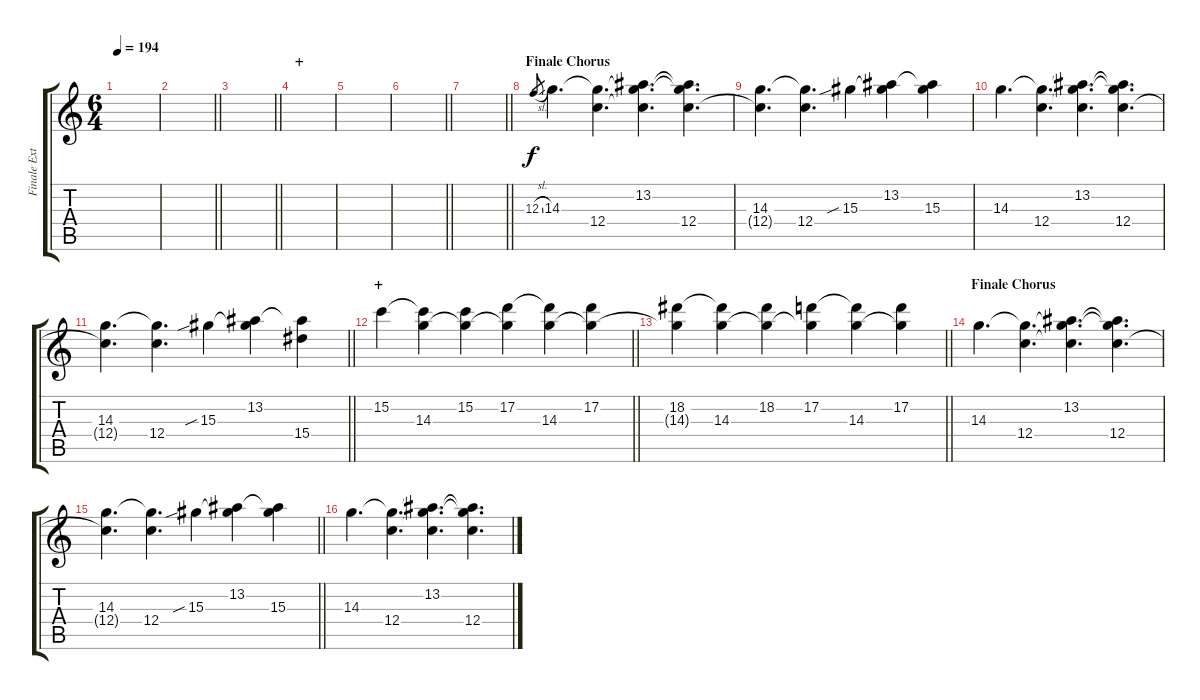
\track ("Finale Extra" "Finale Ext") {instrument distortionguitar}
\staff {score tabs}
\tuning (D4 A3 F3 C3 G2 C2) {hide}
\ts (6 4)
\tempo 194
\clef g2
\ks c
|
\barLineRight lightlight
|
\barLineRight lightlight
|
\section ("" "+")
|
|
\barLineRight lightlight
|
\barLineRight lightlight
|
\section ("" "Finale Chorus")
12.3{sl}.8{gr} 14.3.4{d dy f} (14.3{t} 12.4).4{d} (13.2 14.3{t} 12.4{t}).4{d} (13.2{t} 14.3{t} 12.4).4{d} |
(14.3 12.4{t}).4{d} (14.3{t} 12.4).4{d} 15.3{sib}.4 (13.2 15.3{t}).4 (13.2{t} 15.3).4 |
14.3.4{d} (14.3{t} 12.4).4{d} (13.2 14.3{t} 12.4{t}).4{d} (13.2{t} 14.3{t} 12.4).4{d} |
\barLineRight lightlight
(14.3 12.4{t}).4{d} (14.3{t} 12.4).4{d} 15.3{sib}.4 (13.2 15.3{t}).4 (13.2{t} 15.4).4 |
\section ("" "+")
\barLineRight lightlight
15.2.4 (15.2{t} 14.3).4 (15.2 14.3{t}).4 (17.2 14.3{t}).4 (17.2{t} 14.3).4 (17.2 14.3{t}).4 |
\barLineRight lightlight
(18.2 14.3{t}).4 (18.2{t} 14.3).4 (18.2 14.3{t}).4 (17.2 14.3{t}).4 (17.2{t} 14.3).4 (17.2 14.3{t}).4 |
\section ("" "Finale Chorus")
14.3.4{d} (14.3{t} 12.4).4{d} (13.2 14.3{t} 12.4{t}).4{d} (13.2{t} 14.3{t} 12.4).4{d} |
\barLineRight lightlight
(14.3 12.4{t}).4{d} (14.3{t} 12.4).4{d} 15.3{sib}.4 (13.2 15.3{t}).4 (13.2{t} 15.3).4 |
14.3.4{d} (14.3{t} 12.4).4{d} (13.2 14.3{t} 12.4{t}).4{d} (13.2{t} 14.3{t} 12.4).4{d}
